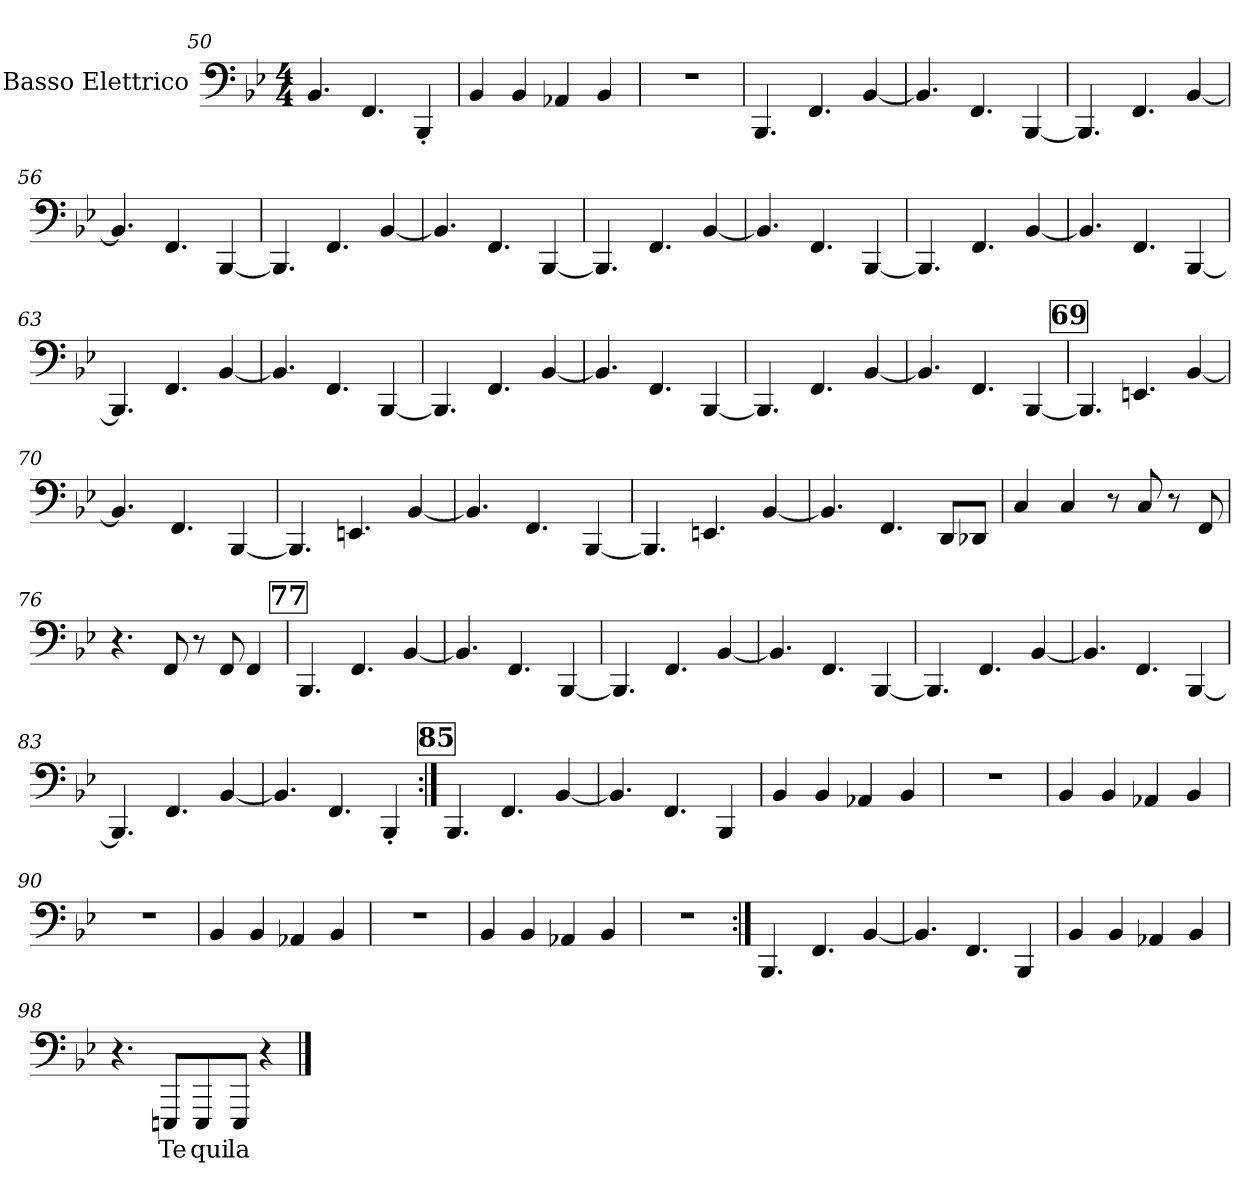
**kern	**text
*part1	*part1
*staff1	*staff1
*I"Basso Elettrico	*
*	*
*k[b-e-]	*
*B-:	*
*M4/4	*
=50	=50
4.BB-	.
4.FF	.
4BBB-'	.
=51	=51
4BB-	.
4BB-	.
4AA-X	.
4BB-	.
=52	=52
1r	.
=53	=53
4.BBB-	.
4.FF	.
[4BB-	.
=54	=54
4.BB-]	.
4.FF	.
[4BBB-	.
=55	=55
4.BBB-]	.
4.FF	.
[4BB-	.
=56	=56
4.BB-]	.
4.FF	.
[4BBB-	.
=57	=57
4.BBB-]	.
4.FF	.
[4BB-	.
=58	=58
4.BB-]	.
4.FF	.
[4BBB-	.
=59	=59
4.BBB-]	.
4.FF	.
[4BB-	.
=60	=60
4.BB-]	.
4.FF	.
[4BBB-	.
=61	=61
4.BBB-]	.
4.FF	.
[4BB-	.
=62	=62
4.BB-]	.
4.FF	.
[4BBB-	.
=63	=63
4.BBB-]	.
4.FF	.
[4BB-	.
=64	=64
4.BB-]	.
4.FF	.
[4BBB-	.
=65	=65
4.BBB-]	.
4.FF	.
[4BB-	.
=66	=66
4.BB-]	.
4.FF	.
[4BBB-	.
=67	=67
4.BBB-]	.
4.FF	.
[4BB-	.
=68	=68
4.BB-]	.
4.FF	.
[4BBB-	.
!!LO:REH:place=s1:t=69
=69	=69
4.BBB-]	.
4.EEn	.
[4BB-	.
=70	=70
4.BB-]	.
4.FF	.
[4BBB-	.
=71	=71
4.BBB-]	.
4.EEn	.
[4BB-	.
=72	=72
4.BB-]	.
4.FF	.
[4BBB-	.
=73	=73
4.BBB-]	.
4.EEn	.
[4BB-	.
=74	=74
4.BB-]	.
4.FF	.
8DDL	.
8DD-XJ	.
=75	=75
4C	.
4C	.
8r	.
8C	.
8r	.
8FF	.
=76	=76
4.r	.
8FF	.
8r	.
8FF	.
4FF	.
!!LO:REH:place=s1:t=77
=77	=77
4.BBB-	.
4.FF	.
[4BB-	.
=78	=78
4.BB-]	.
4.FF	.
[4BBB-	.
=79	=79
4.BBB-]	.
4.FF	.
[4BB-	.
=80	=80
4.BB-]	.
4.FF	.
[4BBB-	.
=81	=81
4.BBB-]	.
4.FF	.
[4BB-	.
=82	=82
4.BB-]	.
4.FF	.
[4BBB-	.
=83	=83
4.BBB-]	.
4.FF	.
[4BB-	.
=84	=84
4.BB-]	.
4.FF	.
4BBB-'	.
!!LO:REH:place=s1:t=85
=85:|!	=85:|!
4.BBB-	.
4.FF	.
[4BB-	.
=86	=86
4.BB-]	.
4.FF	.
4BBB-	.
=87	=87
4BB-	.
4BB-	.
4AA-X	.
4BB-	.
=88	=88
1r	.
=89	=89
4BB-	.
4BB-	.
4AA-X	.
4BB-	.
=90	=90
1r	.
=91	=91
4BB-	.
4BB-	.
4AA-X	.
4BB-	.
=92	=92
1r	.
=93	=93
4BB-	.
4BB-	.
4AA-X	.
4BB-	.
=94	=94
1r	.
=95:|!	=95:|!
4.BBB-	.
4.FF	.
[4BB-	.
=96	=96
4.BB-]	.
4.FF	.
4BBB-	.
=97	=97
4BB-	.
4BB-	.
4AA-X	.
4BB-	.
=98	=98
4.r	.
8EEEnL	Te
8EEE	qui
8EEEJ	la
4r	.
==	==
*-	*-
